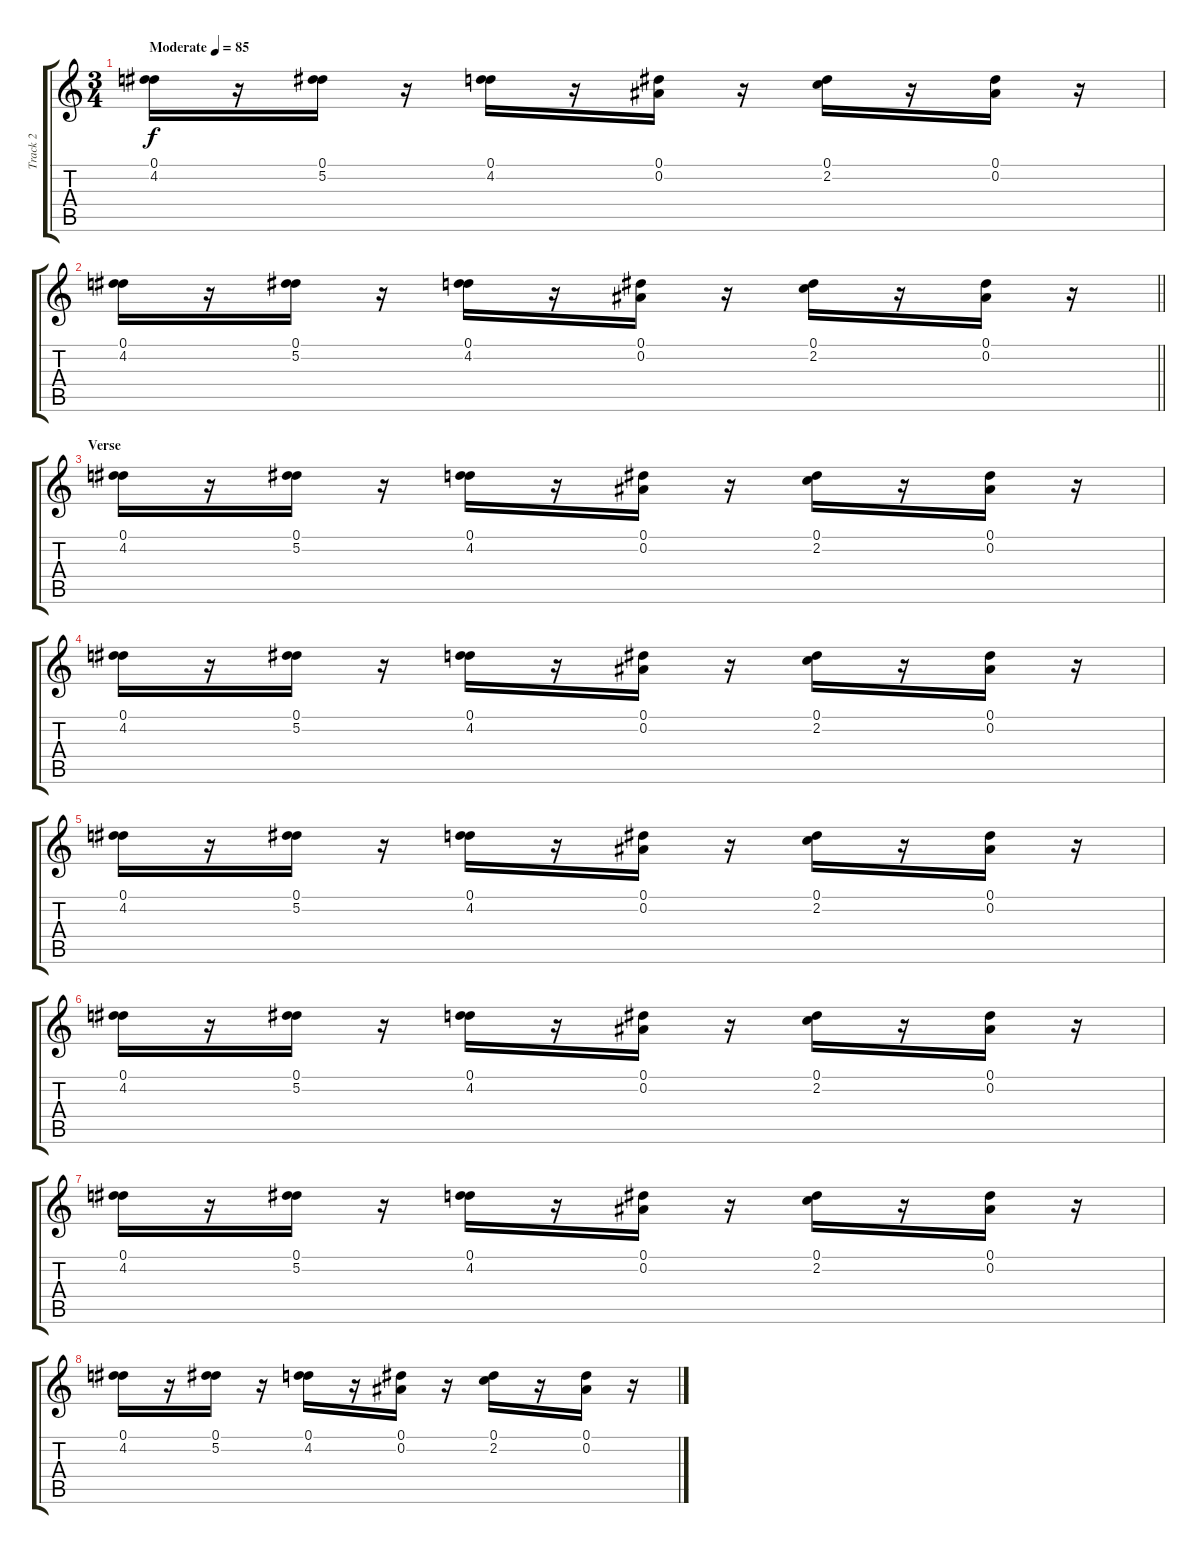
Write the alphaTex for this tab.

\track ("Track 2" "Track 2") {instrument distortionguitar}
\staff {score tabs}
\tuning (Eb4 Bb3 Gb3 Db3 Ab2 Eb2) {hide}
\ts (3 4)
\tempo (85 "Moderate")
\clef g2
\ks c
(0.1 4.2).16{dy f instrument distortionguitar} r.16 (0.1 5.2).16 r.16 (0.1 4.2).16 r.16 (0.1 0.2).16 r.16 (0.1 2.2).16 r.16 (0.1 0.2).16 r.16 |
\barLineRight lightlight
(0.1 4.2).16 r.16 (0.1 5.2).16 r.16 (0.1 4.2).16 r.16 (0.1 0.2).16 r.16 (0.1 2.2).16 r.16 (0.1 0.2).16 r.16 |
\section ("" "Verse")
(0.1 4.2).16 r.16 (0.1 5.2).16 r.16 (0.1 4.2).16 r.16 (0.1 0.2).16 r.16 (0.1 2.2).16 r.16 (0.1 0.2).16 r.16 |
(0.1 4.2).16 r.16 (0.1 5.2).16 r.16 (0.1 4.2).16 r.16 (0.1 0.2).16 r.16 (0.1 2.2).16 r.16 (0.1 0.2).16 r.16 |
(0.1 4.2).16 r.16 (0.1 5.2).16 r.16 (0.1 4.2).16 r.16 (0.1 0.2).16 r.16 (0.1 2.2).16 r.16 (0.1 0.2).16 r.16 |
(0.1 4.2).16 r.16 (0.1 5.2).16 r.16 (0.1 4.2).16 r.16 (0.1 0.2).16 r.16 (0.1 2.2).16 r.16 (0.1 0.2).16 r.16 |
(0.1 4.2).16 r.16 (0.1 5.2).16 r.16 (0.1 4.2).16 r.16 (0.1 0.2).16 r.16 (0.1 2.2).16 r.16 (0.1 0.2).16 r.16 |
(0.1 4.2).16 r.16 (0.1 5.2).16 r.16 (0.1 4.2).16 r.16 (0.1 0.2).16 r.16 (0.1 2.2).16 r.16 (0.1 0.2).16 r.16
